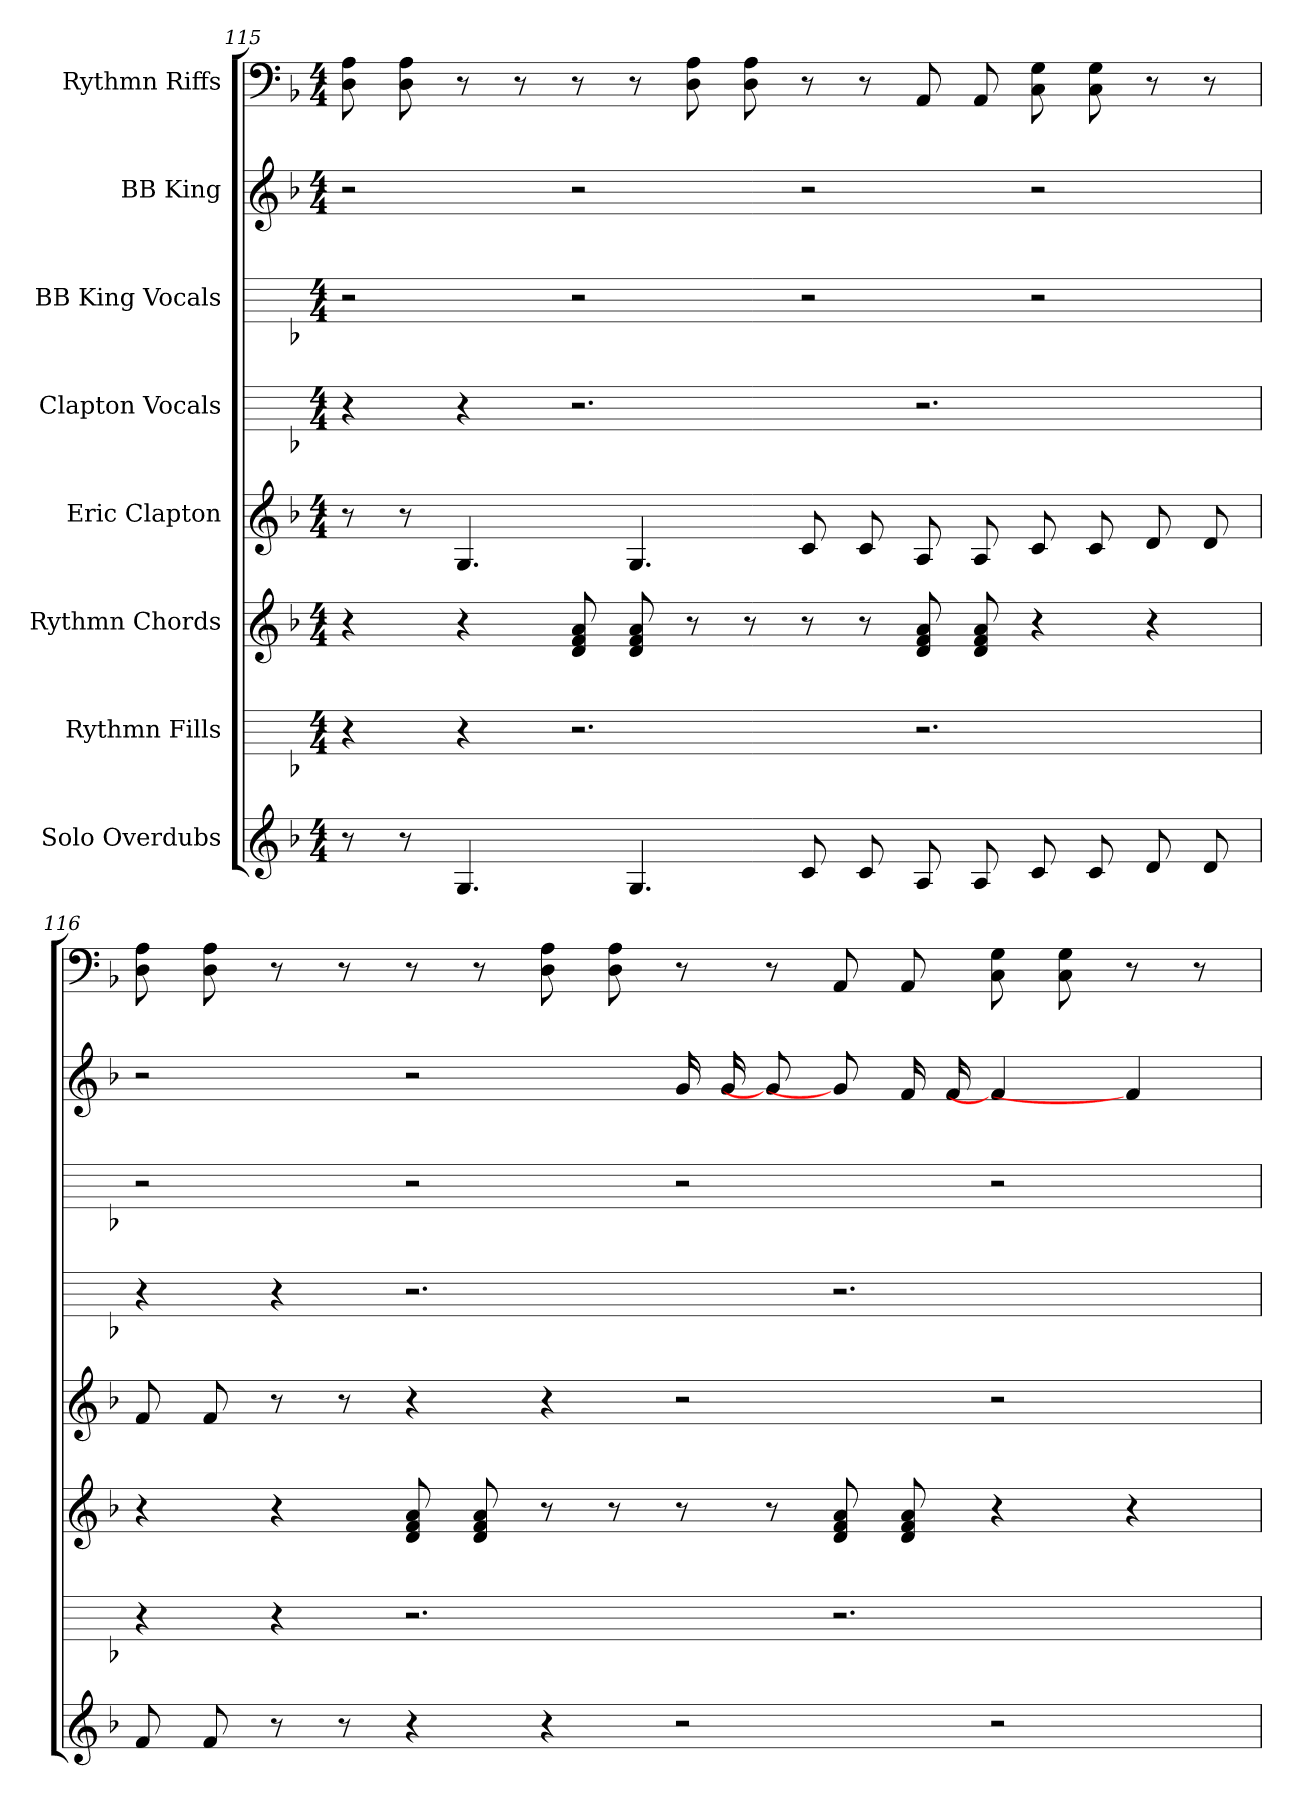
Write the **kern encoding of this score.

**kern	**kern	**kern	**kern	**kern	**kern	**kern	**kern
*part8	*part7	*part6	*part5	*part4	*part3	*part2	*part1
*staff8	*staff7	*staff6	*staff5	*staff4	*staff3	*staff2	*staff1
*I"Solo Overdubs	*I"Rythmn Fills	*I"Rythmn Chords	*I"Eric Clapton	*I"Clapton Vocals	*I"BB King Vocals	*I"BB King	*I"Rythmn Riffs
*	*	*	*	*	*	*	*
*k[b-]	*k[b-]	*k[b-]	*k[b-]	*k[b-]	*k[b-]	*k[b-]	*k[b-]
*M4/4	*M4/4	*M4/4	*M4/4	*M4/4	*M4/4	*M4/4	*M4/4
=115	=115	=115	=115	=115	=115	=115	=115
8r	4r	4r	8r	4r	2r	2r	8A 8D
8r	.	.	8r	.	.	.	8A 8D
4.G	4r	4r	4.G	4r	.	.	8r
.	.	.	.	.	.	.	8r
.	2.r	8a 8f 8d	.	2.r	2r	2r	8r
4.G	.	8a 8f 8d	4.G	.	.	.	8r
.	.	8r	.	.	.	.	8A 8D
.	.	8r	.	.	.	.	8A 8D
8c	.	8r	8c	.	2r	2r	8r
8c	.	8r	8c	.	.	.	8r
8A	2.r	8a 8f 8d	8A	2.r	.	.	8AA
8A	.	8a 8f 8d	8A	.	.	.	8AA
8c	.	4r	8c	.	2r	2r	8G 8C
8c	.	.	8c	.	.	.	8G 8C
8d	.	4r	8d	.	.	.	8r
8d	.	.	8d	.	.	.	8r
=116	=116	=116	=116	=116	=116	=116	=116
8f	4r	4r	8f	4r	2r	2r	8A 8D
8f	.	.	8f	.	.	.	8A 8D
8r	4r	4r	8r	4r	.	.	8r
8r	.	.	8r	.	.	.	8r
4r	2.r	8a 8f 8d	4r	2.r	2r	2r	8r
.	.	8a 8f 8d	.	.	.	.	8r
4r	.	8r	4r	.	.	.	8A 8D
.	.	8r	.	.	.	.	8A 8D
2r	.	8r	2r	.	2r	16g	8r
.	.	.	.	.	.	16g	.
.	.	8r	.	.	.	8g]	8r
.	2.r	8a 8f 8d	.	2.r	.	8g]	8AA
.	.	8a 8f 8d	.	.	.	16f	8AA
.	.	.	.	.	.	16f	.
2r	.	4r	2r	.	2r	4f]	8G 8C
.	.	.	.	.	.	.	8G 8C
.	.	4r	.	.	.	4f]	8r
.	.	.	.	.	.	.	8r
=	=	=	=	=	=	=	=
*-	*-	*-	*-	*-	*-	*-	*-
